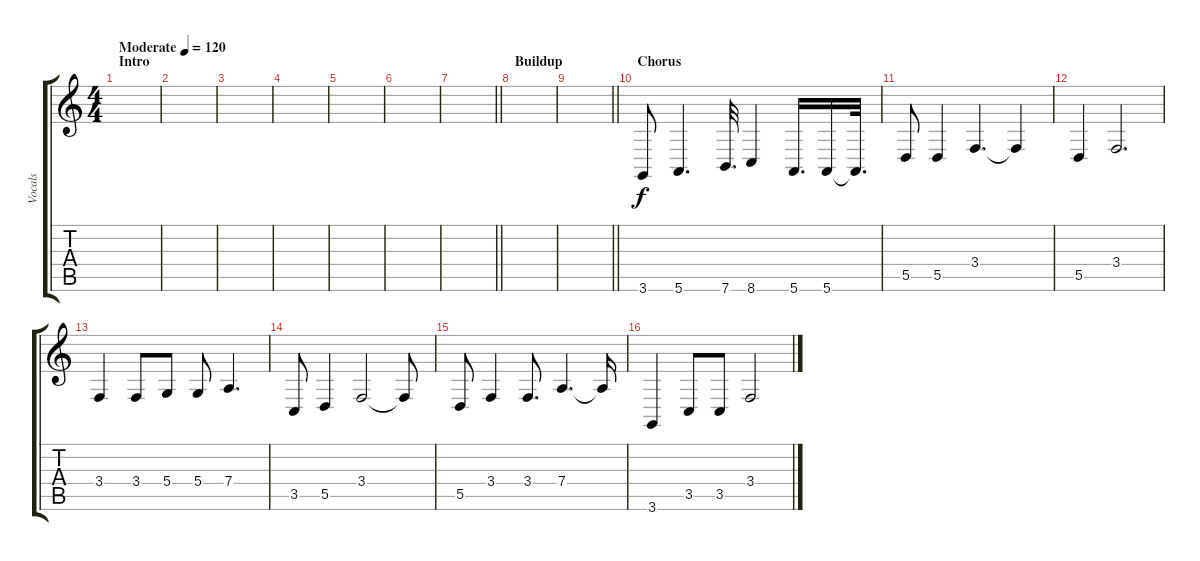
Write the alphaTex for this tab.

\track ("Vocals" "Vocals") {instrument lead2sawtooth}
\staff {score tabs}
\tuning (E4 B3 G3 D3 A2 E2) {hide}
\ts (4 4)
\section ("" "Intro")
\tempo (120 "Moderate")
\clef g2
\ks c
|
|
|
|
|
|
\barLineRight lightlight
|
\section ("" "Buildup")
|
\barLineRight lightlight
|
\section ("" "Chorus")
3.6.8 5.6.4{d} 7.6.32{d} 8.6.4 5.6.16{d} 5.6.16 5.6{t}.32{d} |
5.5.8 5.5.4 3.4.4{d} 3.4{t}.4 |
5.5.4 3.4.2{d} |
3.4.4 3.4.8 5.4.8 5.4.8 7.4.4{d} |
3.5.8 5.5.4 3.4.2 3.4{t}.8 |
5.5.8 3.4.4 3.4.8{d} 7.4.4{d} 7.4{t}.16 |
3.6.4 3.5.8 3.5.8 3.4.2
